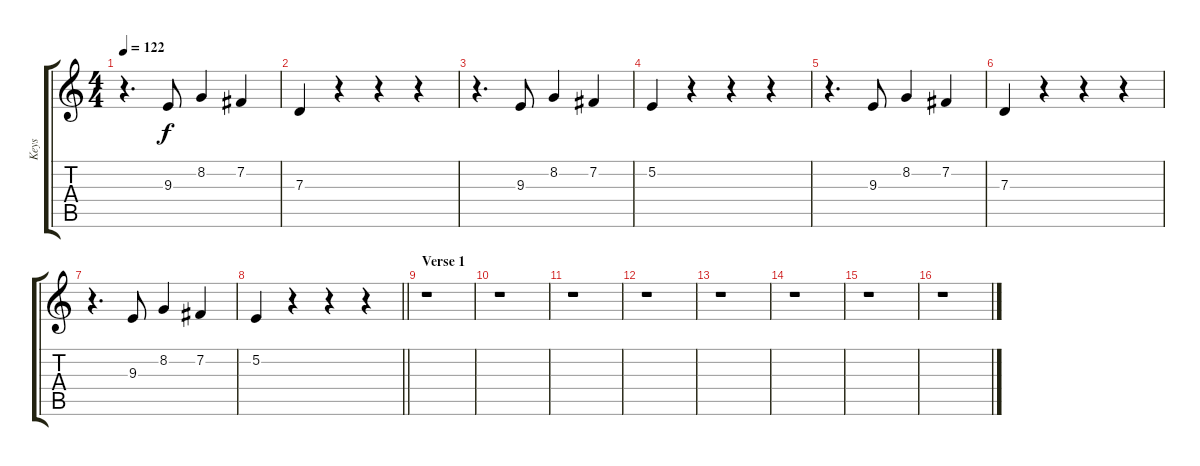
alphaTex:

\track ("Keys" "Keys") {instrument pad3polysynth}
\staff {score tabs}
\tuning (E4 B3 G3 D3 A2 E2) {hide}
\ts (4 4)
\tempo 122
\clef g2
\ks c
r.4{d dy f instrument pad3polysynth} 9.3.8 8.2.4 7.2.4 |
7.3.4 r.4 r.4 r.4 |
r.4{d} 9.3.8 8.2.4 7.2.4 |
5.2.4 r.4 r.4 r.4 |
r.4{d} 9.3.8 8.2.4 7.2.4 |
7.3.4 r.4 r.4 r.4 |
r.4{d} 9.3.8 8.2.4 7.2.4 |
\barLineRight lightlight
5.2.4 r.4 r.4 r.4 |
\section ("" "Verse 1")
r.1 |
r.1 |
r.1 |
r.1 |
r.1 |
r.1 |
r.1 |
r.1
